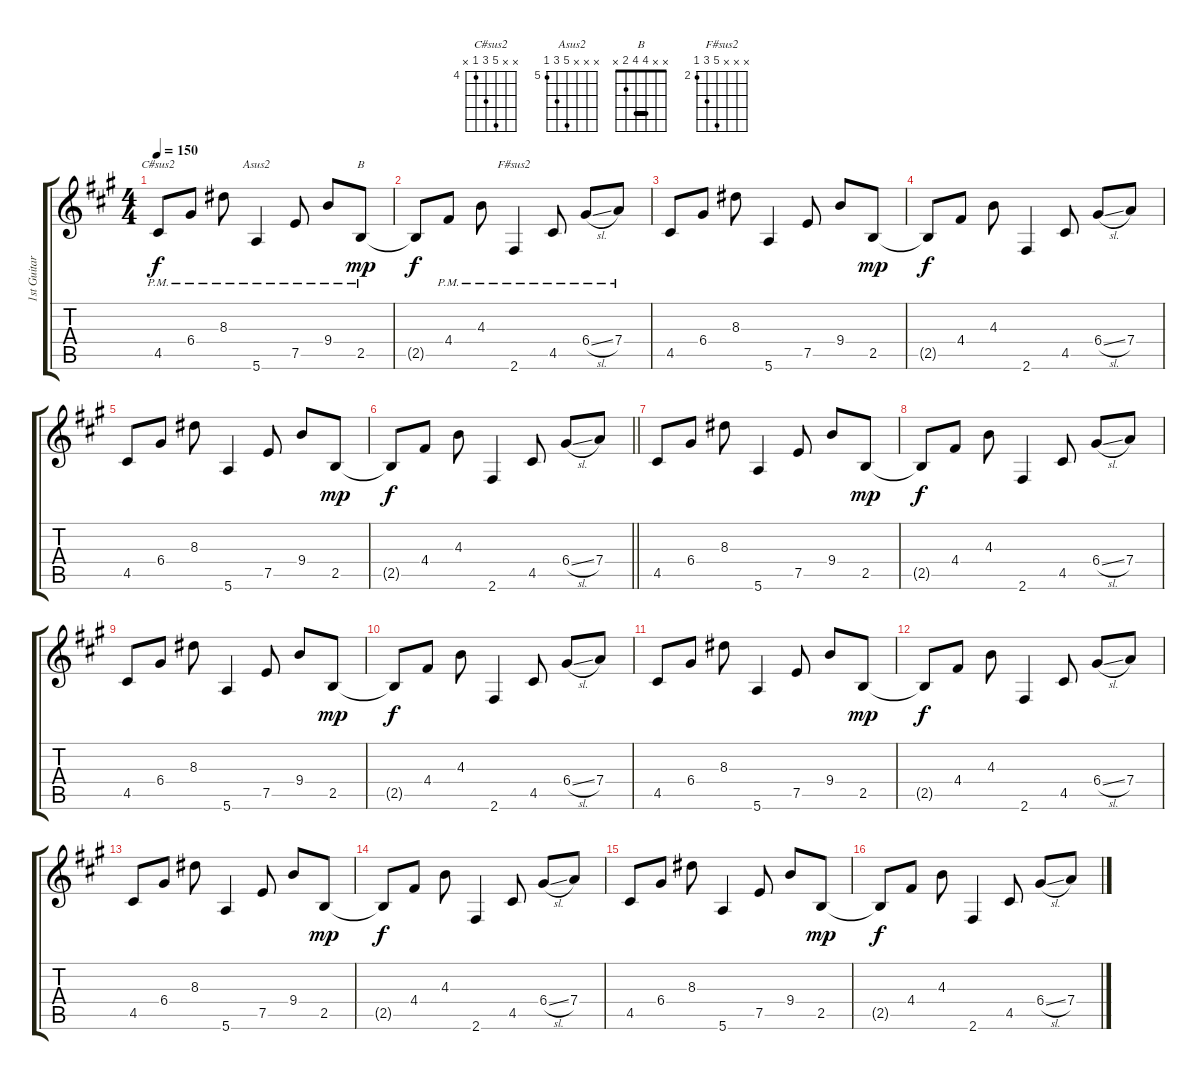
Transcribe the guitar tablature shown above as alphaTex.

\track ("1st Guitar" "1st Guitar") {instrument electricguitarjazz}
\staff {score tabs}
\tuning (E4 B3 G3 D3 A2 E2) {hide}
\chord ("C#sus2" x x 8 6 4 x) {firstfret 4}
\chord ("Asus2" x x x 9 7 5) {firstfret 5}
\chord ("B" x x 4 4 2 x) {barre 4}
\chord ("F#sus2" x x x 6 4 2) {firstfret 2}
\ts (4 4)
\tempo 150
\clef g2
\ks a
4.5{pm}.8{ch "C#sus2" dy f} 6.4{pm}.8 8.3{pm}.8 5.6{pm}.4{ch "Asus2"} 7.5{pm}.8 9.4{pm}.8 2.5{pm}.8{ch "B" dy mp} |
2.5{t}.8{dy f} 4.4{pm}.8 4.3{pm}.8 2.6{pm}.4{ch "F#sus2"} 4.5{pm}.8 6.4{sl pm}.8 7.4{pm}.8 |
4.5.8 6.4.8 8.3.8 5.6.4 7.5.8 9.4.8 2.5.8{dy mp} |
2.5{t}.8{dy f} 4.4.8 4.3.8 2.6.4 4.5.8 6.4{sl}.8 7.4.8 |
4.5.8 6.4.8 8.3.8 5.6.4 7.5.8 9.4.8 2.5.8{dy mp} |
\barLineRight lightlight
2.5{t}.8{dy f} 4.4.8 4.3.8 2.6.4 4.5.8 6.4{sl}.8 7.4.8 |
4.5.8 6.4.8 8.3.8 5.6.4 7.5.8 9.4.8 2.5.8{dy mp} |
2.5{t}.8{dy f} 4.4.8 4.3.8 2.6.4 4.5.8 6.4{sl}.8 7.4.8 |
4.5.8 6.4.8 8.3.8 5.6.4 7.5.8 9.4.8 2.5.8{dy mp} |
2.5{t}.8{dy f} 4.4.8 4.3.8 2.6.4 4.5.8 6.4{sl}.8 7.4.8 |
4.5.8 6.4.8 8.3.8 5.6.4 7.5.8 9.4.8 2.5.8{dy mp} |
2.5{t}.8{dy f} 4.4.8 4.3.8 2.6.4 4.5.8 6.4{sl}.8 7.4.8 |
4.5.8 6.4.8 8.3.8 5.6.4 7.5.8 9.4.8 2.5.8{dy mp} |
2.5{t}.8{dy f} 4.4.8 4.3.8 2.6.4 4.5.8 6.4{sl}.8 7.4.8 |
4.5.8 6.4.8 8.3.8 5.6.4 7.5.8 9.4.8 2.5.8{dy mp} |
2.5{t}.8{dy f} 4.4.8 4.3.8 2.6.4 4.5.8 6.4{sl}.8 7.4.8
